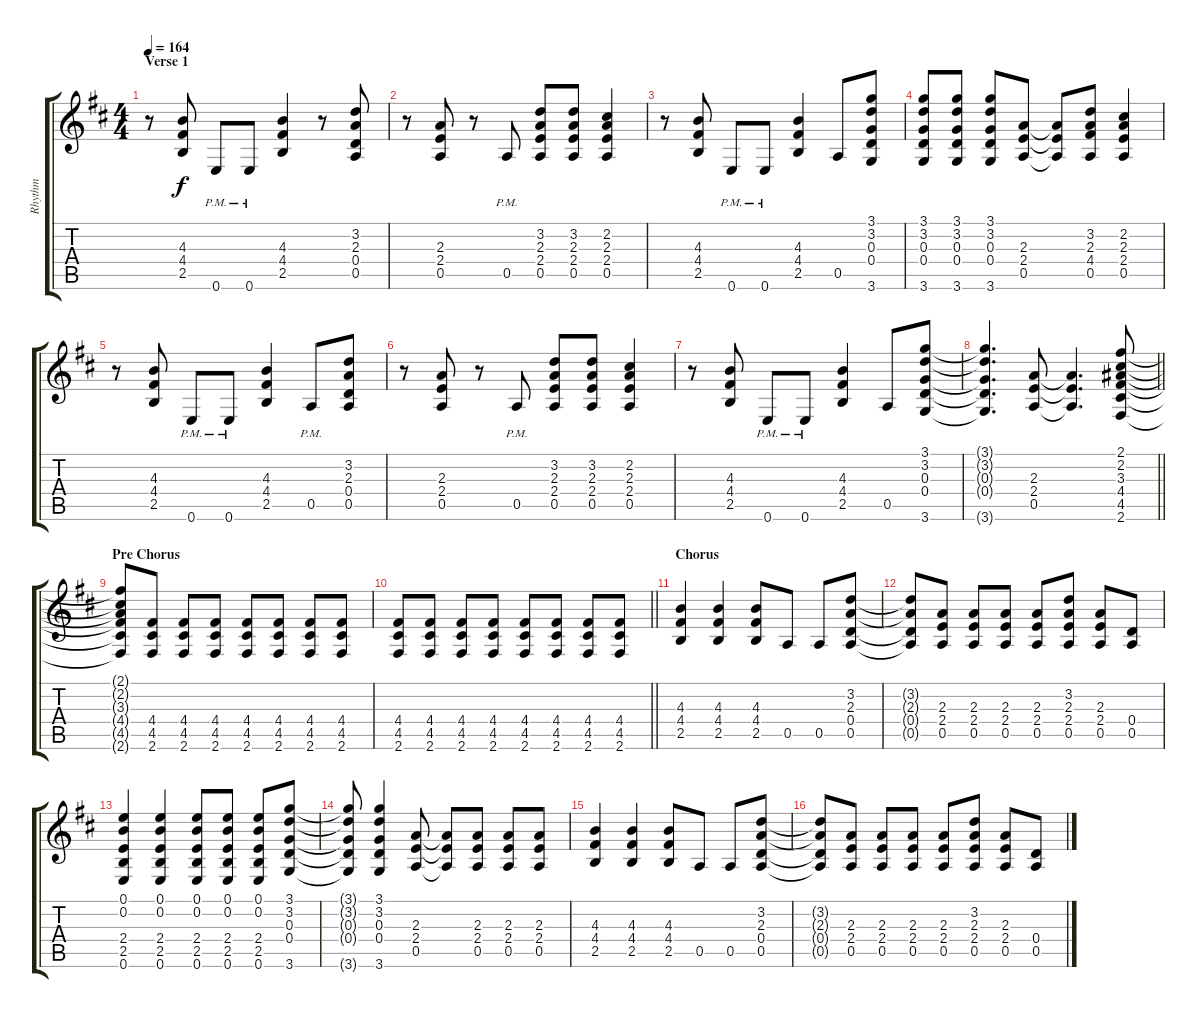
\track ("Rhythm" "Rhythm") {instrument overdrivenguitar}
\staff {score tabs}
\tuning (E4 B3 G3 D3 A2 E2) {hide}
\ts (4 4)
\section ("" "Verse 1")
\tempo 164
\clef g2
\ks d
r.8{dy f} (4.3 4.4 2.5).8 0.6{pm}.8 0.6{pm}.8 (4.3 4.4 2.5).4 r.8 (3.2 2.3 0.4 0.5).8 |
r.8 (2.3 2.4 0.5).8 r.8 0.5{pm}.8 (3.2 2.3 2.4 0.5).8 (3.2 2.3 2.4 0.5).8 (2.2 2.3 2.4 0.5).4 |
r.8 (4.3 4.4 2.5).8 0.6{pm}.8 0.6{pm}.8 (4.3 4.4 2.5).4 0.5.8 (3.1 3.2 0.3 0.4 3.6).8 |
(3.1 3.2 0.3 0.4 3.6).8 (3.1 3.2 0.3 0.4 3.6).8 (3.1 3.2 0.3 0.4 3.6).8 (2.3 2.4 0.5).8 (2.3{t} 2.4{t} 0.5{t}).8 (3.2 2.3 4.4 0.5).8 (2.2 2.3 2.4 0.5).4 |
r.8 (4.3 4.4 2.5).8 0.6{pm}.8 0.6{pm}.8 (4.3 4.4 2.5).4 0.5{pm}.8 (3.2 2.3 0.4 0.5).8 |
r.8 (2.3 2.4 0.5).8 r.8 0.5{pm}.8 (3.2 2.3 2.4 0.5).8 (3.2 2.3 2.4 0.5).8 (2.2 2.3 2.4 0.5).4 |
r.8 (4.3 4.4 2.5).8 0.6{pm}.8 0.6{pm}.8 (4.3 4.4 2.5).4 0.5.8 (3.1 3.2 0.3 0.4 3.6).8 |
\barLineRight lightlight
(3.1{t} 3.2{t} 0.3{t} 0.4{t} 3.6{t}).4{d} (2.3 2.4 0.5).8 (2.3{t} 2.4{t} 0.5{t}).4{d} (2.1 2.2 3.3 4.4 4.5 2.6).8 |
\section ("" "Pre Chorus")
(2.1{t} 2.2{t} 3.3{t} 4.4{t} 4.5{t} 2.6{t}).8 (4.4 4.5 2.6).8 (4.4 4.5 2.6).8 (4.4 4.5 2.6).8 (4.4 4.5 2.6).8 (4.4 4.5 2.6).8 (4.4 4.5 2.6).8 (4.4 4.5 2.6).8 |
\barLineRight lightlight
(4.4 4.5 2.6).8 (4.4 4.5 2.6).8 (4.4 4.5 2.6).8 (4.4 4.5 2.6).8 (4.4 4.5 2.6).8 (4.4 4.5 2.6).8 (4.4 4.5 2.6).8 (4.4 4.5 2.6).8 |
\section ("" "Chorus")
(4.3 4.4 2.5).4 (4.3 4.4 2.5).4 (4.3 4.4 2.5).8 0.5.8 0.5.8 (3.2 2.3 0.4 0.5).8 |
(3.2{t} 2.3{t} 0.4{t} 0.5{t}).8 (2.3 2.4 0.5).8 (2.3 2.4 0.5).8 (2.3 2.4 0.5).8 (2.3 2.4 0.5).8 (3.2 2.3 2.4 0.5).8 (2.3 2.4 0.5).8 (0.4 0.5).8 |
(0.1 0.2 2.4 2.5 0.6).4 (0.1 0.2 2.4 2.5 0.6).4 (0.1 0.2 2.4 2.5 0.6).8 (0.1 0.2 2.4 2.5 0.6).8 (0.1 0.2 2.4 2.5 0.6).8 (3.1 3.2 0.3 0.4 3.6).8 |
(3.1{t} 3.2{t} 0.3{t} 0.4{t} 3.6{t}).8 (3.1 3.2 0.3 0.4 3.6).4 (2.3 2.4 0.5).8 (2.3{t} 2.4{t} 0.5{t}).8 (2.3 2.4 0.5).8 (2.3 2.4 0.5).8 (2.3 2.4 0.5).8 |
(4.3 4.4 2.5).4 (4.3 4.4 2.5).4 (4.3 4.4 2.5).8 0.5.8 0.5.8 (3.2 2.3 0.4 0.5).8 |
(3.2{t} 2.3{t} 0.4{t} 0.5{t}).8 (2.3 2.4 0.5).8 (2.3 2.4 0.5).8 (2.3 2.4 0.5).8 (2.3 2.4 0.5).8 (3.2 2.3 2.4 0.5).8 (2.3 2.4 0.5).8 (0.4 0.5).8
